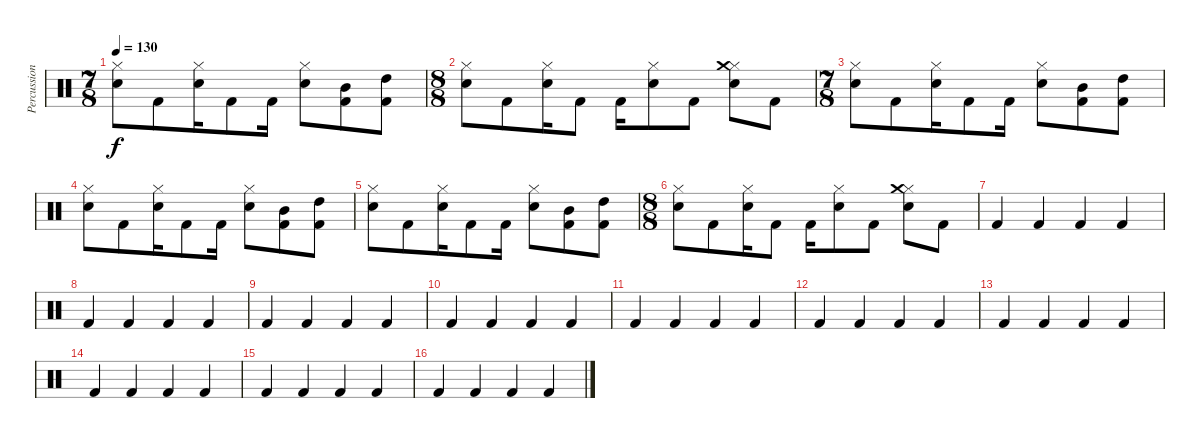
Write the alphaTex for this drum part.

\track ("Percussion" "Percussion") {instrument percussion}
\staff {score}
\articulation defaults
\ts (7 8)
\tempo 130
\clef neutral
\ks c
("Snare (hit) 2" "Hi-Hat (closed)").8{dy f} "Kick (hit) 2".8 ("Snare (hit) 2" "Hi-Hat (closed)").16 "Kick (hit) 2".8 "Kick (hit) 2".16 ("Snare (hit) 2" "Hi-Hat (closed)").8 ("Mid Tom (hit)" "Kick (hit) 2").8 ("High Tom (hit)" "Kick (hit) 2").8 |
\ts (8 8)
("Snare (hit) 2" "Hi-Hat (closed)").8 "Kick (hit) 2".8 ("Snare (hit) 2" "Hi-Hat (closed)").16 "Kick (hit) 2".8 "Kick (hit) 2".16 ("Snare (hit) 2" "Hi-Hat (closed)").8 "Kick (hit) 2".8 ("Snare (hit) 2" "Hi-Hat (closed)" "Crash medium (hit)").8 "Kick (hit) 2".8 |
\ts (7 8)
("Snare (hit) 2" "Hi-Hat (closed)").8 "Kick (hit) 2".8 ("Snare (hit) 2" "Hi-Hat (closed)").16 "Kick (hit) 2".8 "Kick (hit) 2".16 ("Snare (hit) 2" "Hi-Hat (closed)").8 ("Mid Tom (hit)" "Kick (hit) 2").8 ("High Tom (hit)" "Kick (hit) 2").8 |
("Snare (hit) 2" "Hi-Hat (closed)").8 "Kick (hit) 2".8 ("Snare (hit) 2" "Hi-Hat (closed)").16 "Kick (hit) 2".8 "Kick (hit) 2".16 ("Snare (hit) 2" "Hi-Hat (closed)").8 ("Mid Tom (hit)" "Kick (hit) 2").8 ("High Tom (hit)" "Kick (hit) 2").8 |
("Snare (hit) 2" "Hi-Hat (closed)").8 "Kick (hit) 2".8 ("Snare (hit) 2" "Hi-Hat (closed)").16 "Kick (hit) 2".8 "Kick (hit) 2".16 ("Snare (hit) 2" "Hi-Hat (closed)").8 ("Mid Tom (hit)" "Kick (hit) 2").8 ("High Tom (hit)" "Kick (hit) 2").8 |
\ts (8 8)
("Snare (hit) 2" "Hi-Hat (closed)").8 "Kick (hit) 2".8 ("Snare (hit) 2" "Hi-Hat (closed)").16 "Kick (hit) 2".8 "Kick (hit) 2".16 ("Snare (hit) 2" "Hi-Hat (closed)").8 "Kick (hit) 2".8 ("Snare (hit) 2" "Hi-Hat (closed)" "Crash medium (hit)").8 "Kick (hit) 2".8 |
"Kick (hit) 2".4 "Kick (hit) 2".4 "Kick (hit) 2".4 "Kick (hit) 2".4 |
"Kick (hit) 2".4 "Kick (hit) 2".4 "Kick (hit) 2".4 "Kick (hit) 2".4 |
"Kick (hit) 2".4 "Kick (hit) 2".4 "Kick (hit) 2".4 "Kick (hit) 2".4 |
"Kick (hit) 2".4 "Kick (hit) 2".4 "Kick (hit) 2".4 "Kick (hit) 2".4 |
"Kick (hit) 2".4 "Kick (hit) 2".4 "Kick (hit) 2".4 "Kick (hit) 2".4 |
"Kick (hit) 2".4 "Kick (hit) 2".4 "Kick (hit) 2".4 "Kick (hit) 2".4 |
"Kick (hit) 2".4 "Kick (hit) 2".4 "Kick (hit) 2".4 "Kick (hit) 2".4 |
"Kick (hit) 2".4 "Kick (hit) 2".4 "Kick (hit) 2".4 "Kick (hit) 2".4 |
"Kick (hit) 2".4 "Kick (hit) 2".4 "Kick (hit) 2".4 "Kick (hit) 2".4 |
"Kick (hit) 2".4 "Kick (hit) 2".4 "Kick (hit) 2".4 "Kick (hit) 2".4
